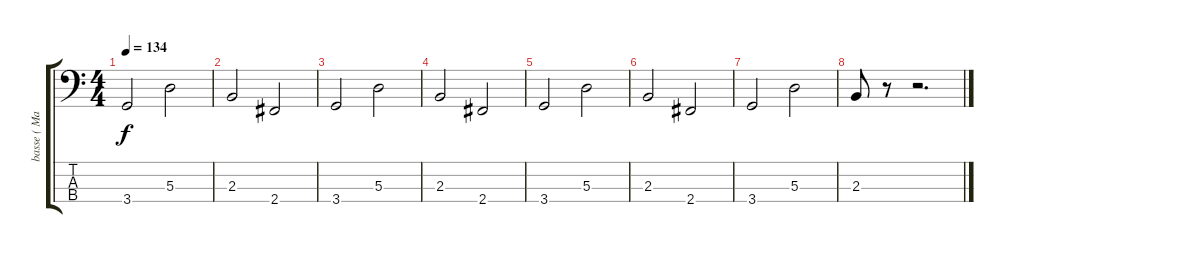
\track ("basse ( Maxime )" "basse ( Ma") {instrument electricbasspick}
\staff {score tabs}
\tuning (G2 D2 A1 E1) {hide}
\ts (4 4)
\tempo 134
\clef f4
\ks c
3.4.2{dy f} 5.3.2 |
2.3.2 2.4.2 |
3.4.2 5.3.2 |
2.3.2 2.4.2 |
3.4.2 5.3.2 |
2.3.2 2.4.2 |
3.4.2 5.3.2 |
2.3.8 r.8 r.2{d}
